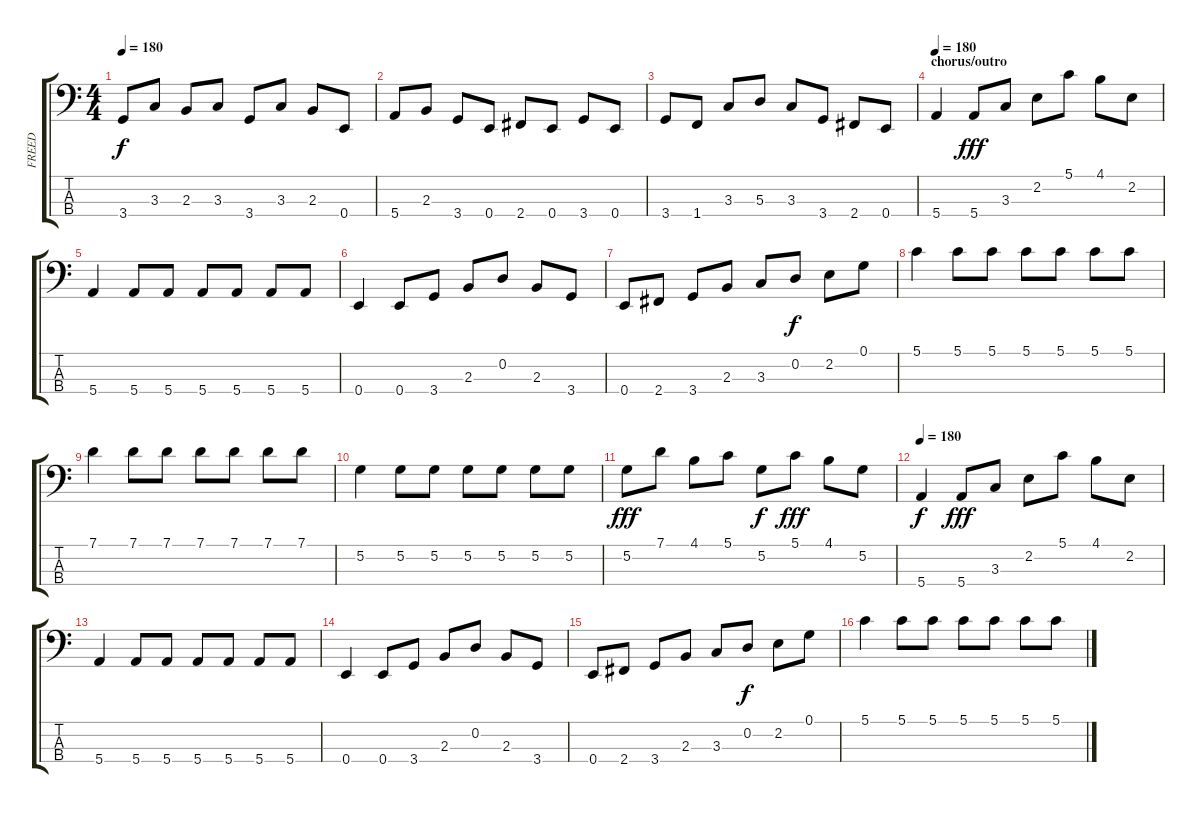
\track ("FREED" "FREED") {instrument electricbassfinger}
\staff {score tabs}
\tuning (G2 D2 A1 E1) {hide}
\ts (4 4)
\tempo 180
\clef f4
\ks c
3.4.8{dy f} 3.3.8 2.3.8 3.3.8 3.4.8 3.3.8 2.3.8 0.4.8 |
5.4.8 2.3.8 3.4.8 0.4.8 2.4.8 0.4.8 3.4.8 0.4.8 |
3.4.8 1.4.8 3.3.8 5.3.8 3.3.8 3.4.8 2.4.8 0.4.8 |
\section ("" "chorus/outro")
\tempo 180
5.4.4 5.4.8{dy fff} 3.3.8 2.2.8 5.1.8 4.1.8 2.2.8 |
5.4.4 5.4.8 5.4.8 5.4.8 5.4.8 5.4.8 5.4.8 |
0.4.4 0.4.8 3.4.8 2.3.8 0.2.8 2.3.8 3.4.8 |
0.4.8 2.4.8 3.4.8 2.3.8 3.3.8 0.2.8{dy f} 2.2.8 0.1.8 |
5.1.4 5.1.8 5.1.8 5.1.8 5.1.8 5.1.8 5.1.8 |
7.1.4 7.1.8 7.1.8 7.1.8 7.1.8 7.1.8 7.1.8 |
5.2.4 5.2.8 5.2.8 5.2.8 5.2.8 5.2.8 5.2.8 |
5.2.8{dy fff} 7.1.8 4.1.8 5.1.8 5.2.8{dy f} 5.1.8{dy fff} 4.1.8 5.2.8 |
\tempo 180
5.4.4{dy f} 5.4.8{dy fff} 3.3.8 2.2.8 5.1.8 4.1.8 2.2.8 |
5.4.4 5.4.8 5.4.8 5.4.8 5.4.8 5.4.8 5.4.8 |
0.4.4 0.4.8 3.4.8 2.3.8 0.2.8 2.3.8 3.4.8 |
0.4.8 2.4.8 3.4.8 2.3.8 3.3.8 0.2.8{dy f} 2.2.8 0.1.8 |
5.1.4 5.1.8 5.1.8 5.1.8 5.1.8 5.1.8 5.1.8
